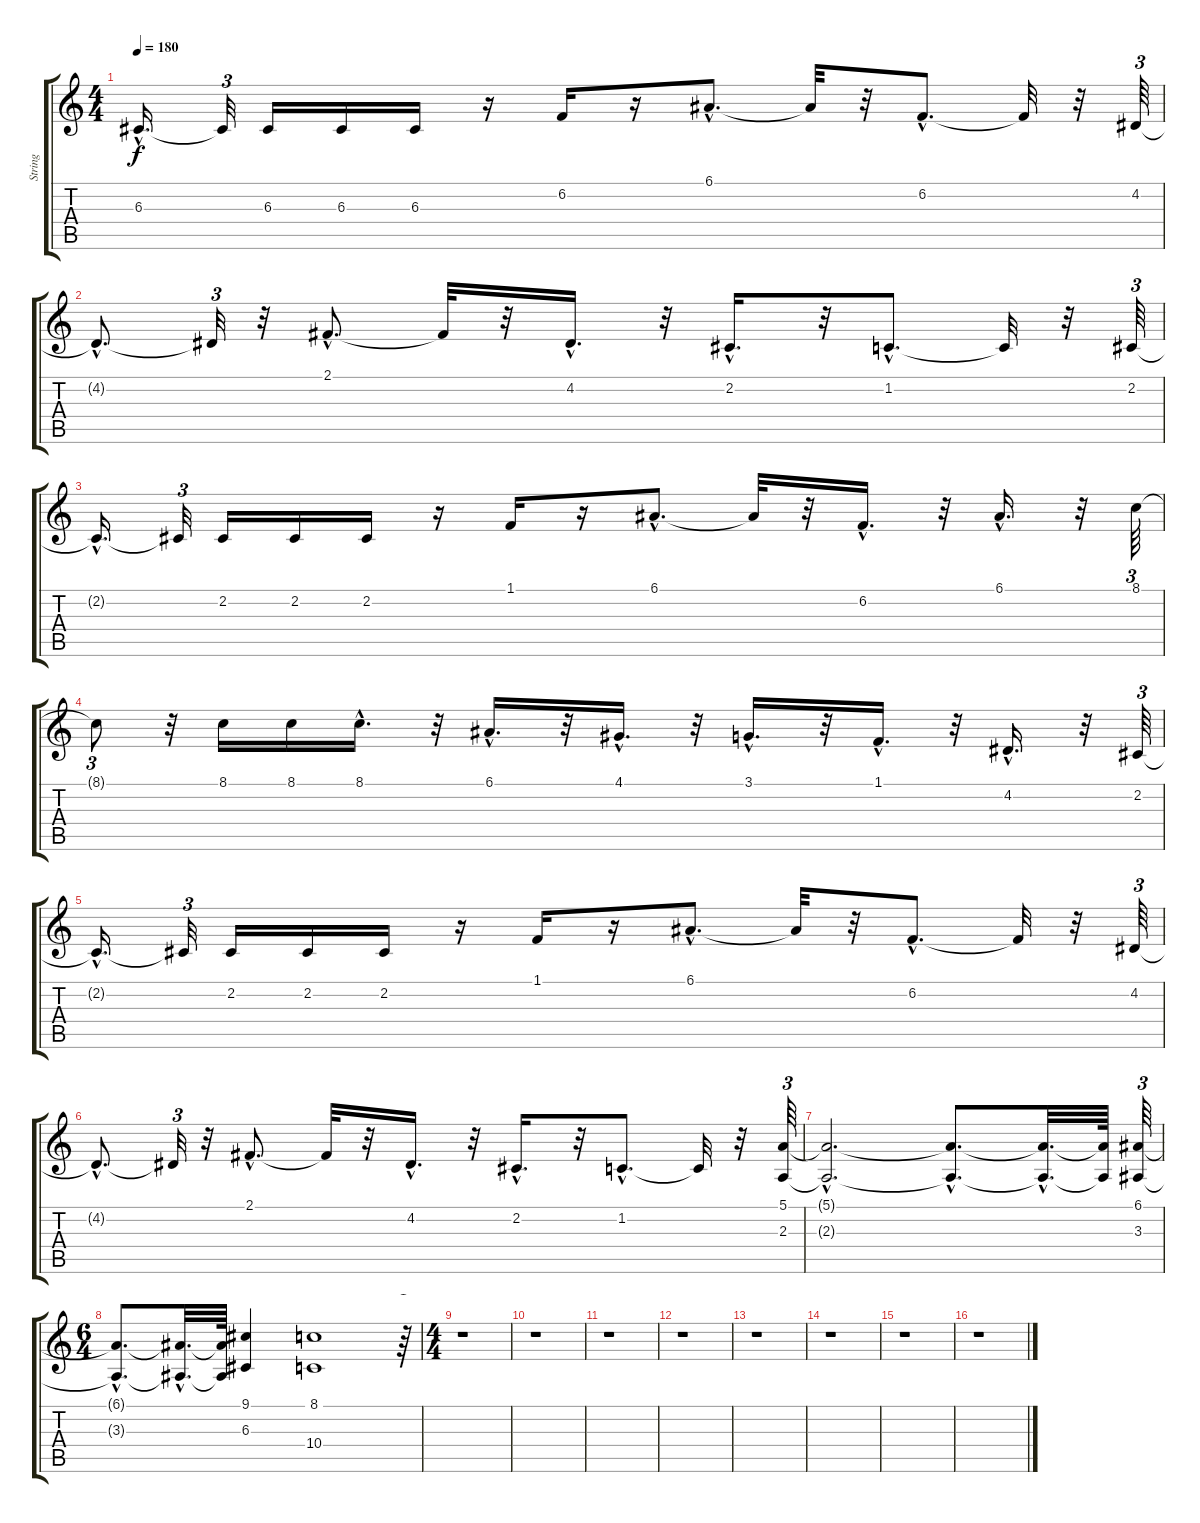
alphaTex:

\track ("String" "String") {instrument stringensemble1}
\staff {score tabs}
\tuning (E4 B3 G3 D3 A2 E2) {hide}
\ts (4 4)
\tempo 180
\clef g2
\ks c
6.3{hac t}.16{d dy f} 6.3{t}.32{tu (3 2)} 6.3.16 6.3.16 6.3.16 r.16 6.2.16 r.16 6.1{hac}.8{d} 6.1{t}.32 r.32 6.2{hac}.8{d} 6.2{t}.32 r.32 4.2.64{tu (3 2)} |
4.2{hac t}.8{d} 4.2{t}.32{tu (3 2)} r.32 2.1{hac}.8{d} 2.1{t}.32 r.32 4.2{hac}.16{d} r.32 2.2{hac}.16{d} r.32 1.2{hac}.8{d} 1.2{t}.32 r.32 2.2.64{tu (3 2)} |
2.2{hac t}.16{d} 2.2{t}.32{tu (3 2)} 2.2.16 2.2.16 2.2.16 r.16 1.1.16 r.16 6.1{hac}.8{d} 6.1{t}.32 r.32 6.2{hac}.16{d} r.32 6.1{hac}.16{d} r.32 8.1.64{tu (3 2)} |
8.1{t}.8{tu (3 2)} r.32 8.1.16 8.1.16 8.1{hac}.16{d} r.32 6.1{hac}.16{d} r.32 4.1{hac}.16{d} r.32 3.1{hac}.16{d} r.32 1.1{hac}.16{d} r.32 4.2{hac}.16{d} r.32 2.2.64{tu (3 2)} |
2.2{hac t}.16{d} 2.2{t}.32{tu (3 2)} 2.2.16 2.2.16 2.2.16 r.16 1.1.16 r.16 6.1{hac}.8{d} 6.1{t}.32 r.32 6.2{hac}.8{d} 6.2{t}.32 r.32 4.2.64{tu (3 2)} |
4.2{hac t}.8{d} 4.2{t}.32{tu (3 2)} r.32 2.1{hac}.8{d} 2.1{t}.32 r.32 4.2{hac}.16{d} r.32 2.2{hac}.16{d} r.32 1.2{hac}.8{d} 1.2{t}.32 r.32 (5.1 2.3).64{tu (3 2)} |
(5.1{hac t} 2.3{hac t}).2{d} (5.1{hac t} 2.3{hac t}).8{d} (5.1{hac t} 2.3{hac t}).32{d} (5.1{t} 2.3{t}).64 (6.1 3.3).64{tu (3 2)} |
\ts (6 4)
(6.1{hac t} 3.3{hac t}).8{d} (6.1{hac t} 3.3{hac t}).32{d} (6.1{t} 3.3{t}).64 (9.1 6.3).4 (8.1 10.4).1 r.64{tu (3 2)} |
\ts (4 4)
r.1 |
r.1 |
r.1 |
r.1 |
r.1 |
r.1 |
r.1 |
r.1
